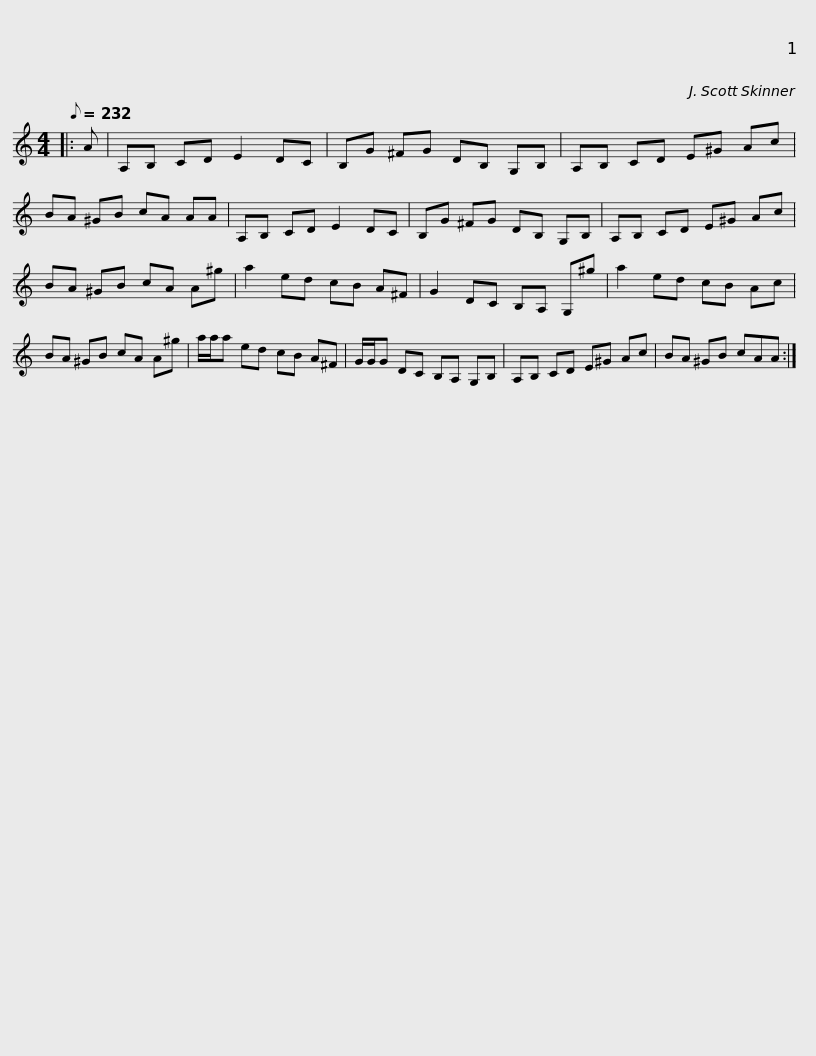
X:1
L:1/8
Q:1/8=232
M:4/4
I:linebreak $
K:C
V:1 treble
V:1
|: A | A,B, CD E2 DC | B,G ^FG DB, G,B, | A,B, CD E^G Ac | BA ^GB cA AA |$ %5
 A,B, CD E2 DC | B,G ^FG DB, G,B, | A,B, CD E^G Ac | BA ^GB cA A^g | a2 ed cB A^F |$ %10
 G2 DC B,A, G,^g | a2 ed cB Ac | BA ^GB cA A^g | a/a/a ed cB A^F | G/G/G DC B,A, G,B, |$ %15
 A,B, CD E^G Ac | BA ^GB cAA :| %17
